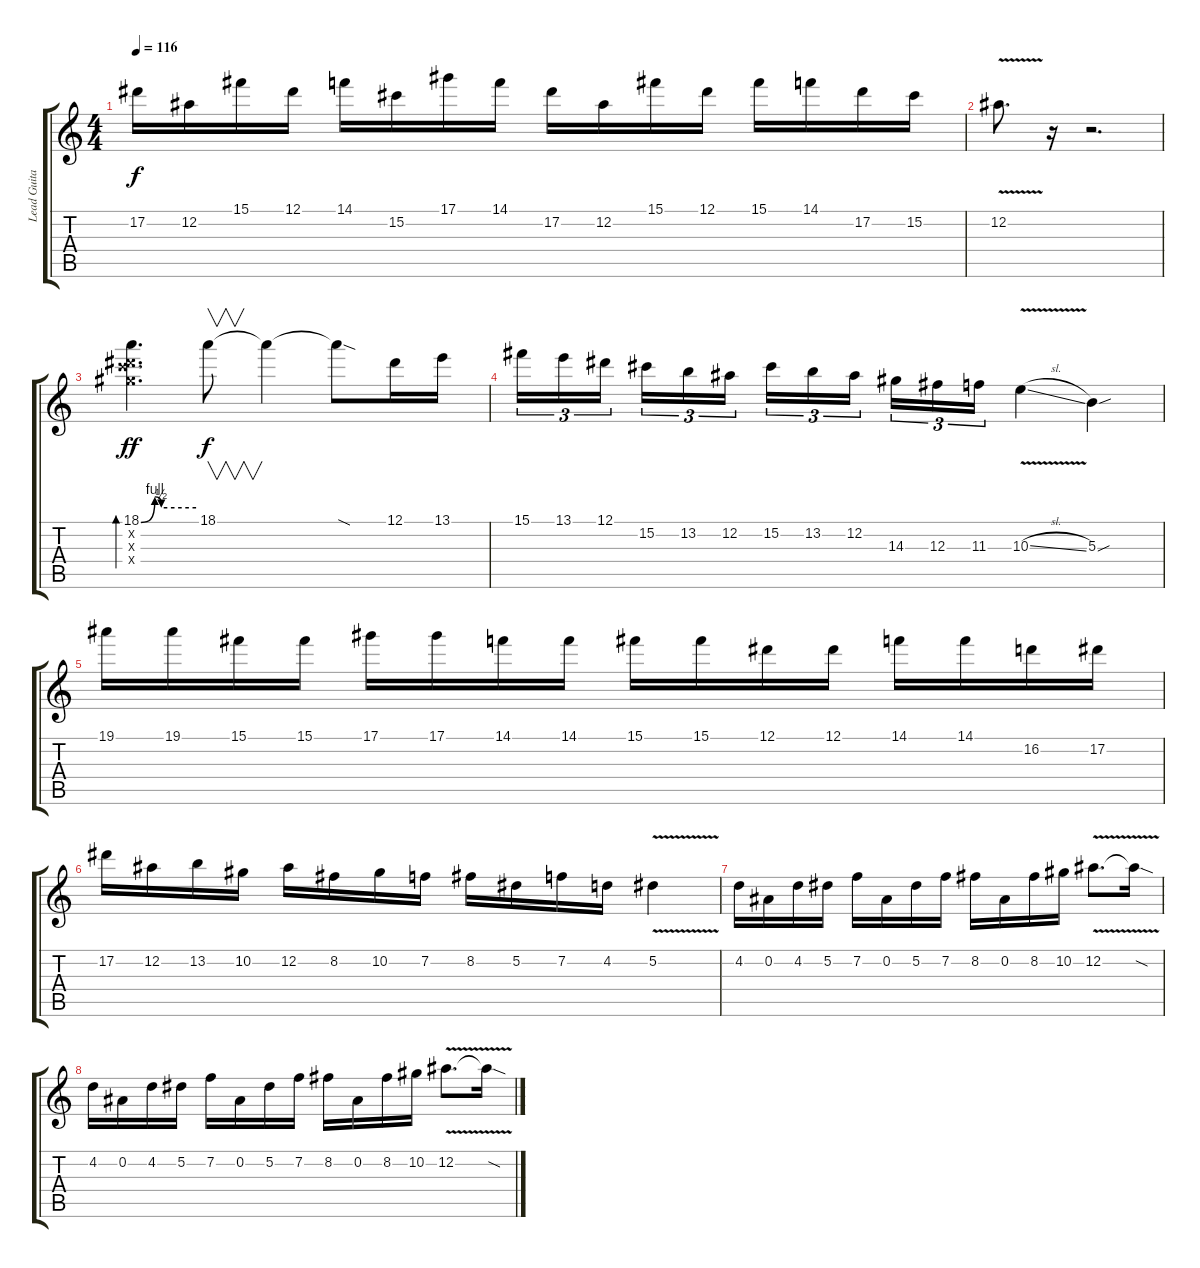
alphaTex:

\track ("Lead Guitar" "Lead Guita") {instrument distortionguitar}
\staff {score tabs}
\tuning (Eb4 Bb3 Gb3 Db3 Ab2 Eb2) {hide}
\ts (4 4)
\tempo 116
\clef g2
\ks c
17.2.16{dy f} 12.2.16 15.1.16 12.1.16 14.1.16 15.2.16 17.1.16 14.1.16 17.2.16 12.2.16 15.1.16 12.1.16 15.1.16 14.1.16 17.2.16 15.2.16 |
12.2{v}.8{d} r.16 r.2{d} |
(18.1{be (custom 0 0 15 4 22 2 60 2)} 17.2{x} 18.3{x} 19.4{x}).4{d bd 120 dy ff} 18.1.8{v dy f} 18.1{t}.4 18.1{sod t}.8 12.1.16 13.1.16 |
15.1.16{tu (3 2)} 13.1.16{tu (3 2)} 12.1.16{tu (3 2) beam splitsecondary} 15.2.16{tu (3 2)} 13.2.16{tu (3 2)} 12.2.16{tu (3 2)} 15.2.16{tu (3 2)} 13.2.16{tu (3 2)} 12.2.16{tu (3 2) beam splitsecondary} 14.3.16{tu (3 2)} 12.3.16{tu (3 2)} 11.3.16{tu (3 2)} 10.3{v sl}.4 5.3{sou}.4 |
19.1.16 19.1.16 15.1.16 15.1.16 17.1.16 17.1.16 14.1.16 14.1.16 15.1.16 15.1.16 12.1.16 12.1.16 14.1.16 14.1.16 16.2.16 17.2.16 |
17.2.16 12.2.16 13.2.16 10.2.16 12.2.16 8.2.16 10.2.16 7.2.16 8.2.16 5.2.16 7.2.16 4.2.16 5.2{v}.4 |
4.2.16 0.2.16 4.2.16 5.2.16 7.2.16 0.2.16 5.2.16 7.2.16 8.2.16 0.2.16 8.2.16 10.2.16 12.2{v}.8{d} 12.2{sod t}.16 |
4.2.16 0.2.16 4.2.16 5.2.16 7.2.16 0.2.16 5.2.16 7.2.16 8.2.16 0.2.16 8.2.16 10.2.16 12.2{v}.8{d} 12.2{sod t}.16
